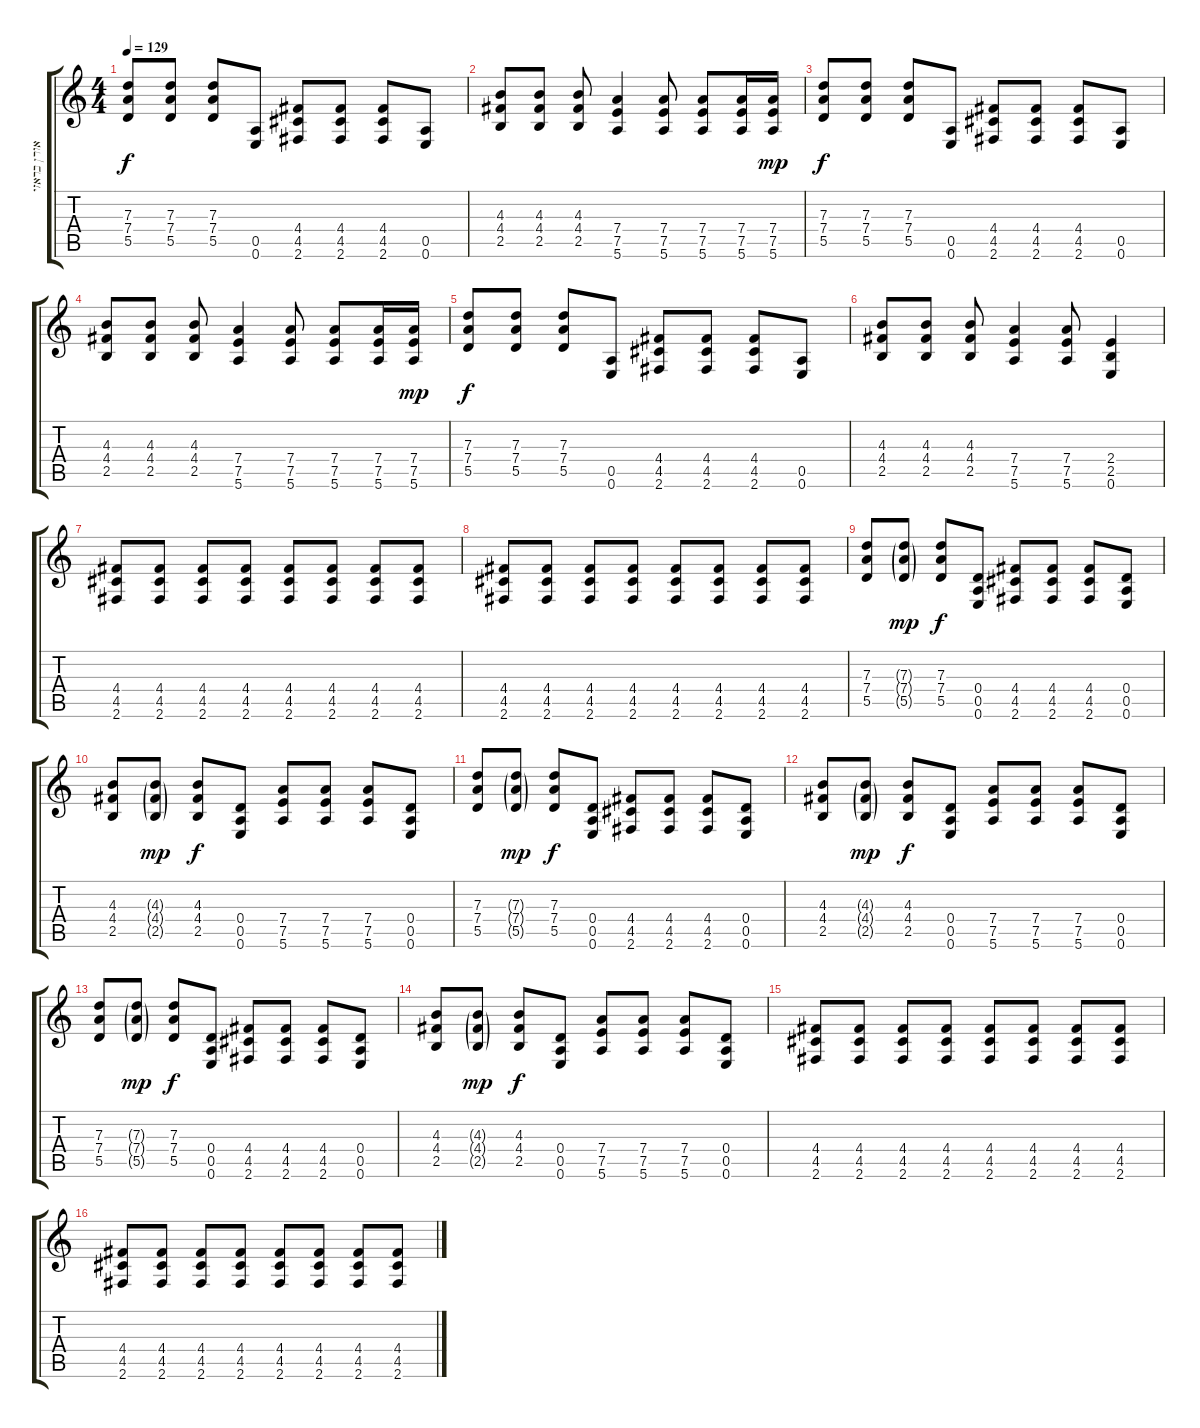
\track ("אורן בראזילאי - גיטרה" "אורן בראזי") {instrument overdrivenguitar}
\staff {score tabs}
\tuning (E4 B3 G3 D3 A2 E2) {hide}
\ts (4 4)
\tempo 129
\clef g2
\ks c
(7.3 7.4 5.5).8{dy f balance 2 instrument overdrivenguitar} (7.3 7.4 5.5).8 (7.3 7.4 5.5).8 (0.5 0.6).8 (4.4 4.5 2.6).8 (4.4 4.5 2.6).8 (4.4 4.5 2.6).8 (0.5 0.6).8 |
(4.3 4.4 2.5).8 (4.3 4.4 2.5).8 (4.3 4.4 2.5).8 (7.4 7.5 5.6).4 (7.4 7.5 5.6).8 (7.4 7.5 5.6).8 (7.4 7.5 5.6).16 (7.4 7.5 5.6).16{dy mp} |
(7.3 7.4 5.5).8{dy f} (7.3 7.4 5.5).8 (7.3 7.4 5.5).8 (0.5 0.6).8 (4.4 4.5 2.6).8 (4.4 4.5 2.6).8 (4.4 4.5 2.6).8 (0.5 0.6).8 |
(4.3 4.4 2.5).8 (4.3 4.4 2.5).8 (4.3 4.4 2.5).8 (7.4 7.5 5.6).4 (7.4 7.5 5.6).8 (7.4 7.5 5.6).8 (7.4 7.5 5.6).16 (7.4 7.5 5.6).16{dy mp} |
(7.3 7.4 5.5).8{dy f} (7.3 7.4 5.5).8 (7.3 7.4 5.5).8 (0.5 0.6).8 (4.4 4.5 2.6).8 (4.4 4.5 2.6).8 (4.4 4.5 2.6).8 (0.5 0.6).8 |
(4.3 4.4 2.5).8 (4.3 4.4 2.5).8 (4.3 4.4 2.5).8 (7.4 7.5 5.6).4 (7.4 7.5 5.6).8 (2.4 2.5 0.6).4{balance 8 instrument distortionguitar} |
(4.4 4.5 2.6).8{instrument distortionguitar} (4.4 4.5 2.6).8 (4.4 4.5 2.6).8 (4.4 4.5 2.6).8 (4.4 4.5 2.6).8 (4.4 4.5 2.6).8 (4.4 4.5 2.6).8 (4.4 4.5 2.6).8 |
(4.4 4.5 2.6).8 (4.4 4.5 2.6).8 (4.4 4.5 2.6).8 (4.4 4.5 2.6).8 (4.4 4.5 2.6).8 (4.4 4.5 2.6).8 (4.4 4.5 2.6).8 (4.4 4.5 2.6).8 |
(7.3 7.4 5.5).8 (7.3{g} 7.4{g} 5.5{g}).8{dy mp} (7.3 7.4 5.5).8{dy f} (0.4 0.5 0.6).8 (4.4 4.5 2.6).8 (4.4 4.5 2.6).8 (4.4 4.5 2.6).8 (0.4 0.5 0.6).8 |
(4.3 4.4 2.5).8 (4.3{g} 4.4{g} 2.5{g}).8{dy mp} (4.3 4.4 2.5).8{dy f} (0.4 0.5 0.6).8 (7.4 7.5 5.6).8 (7.4 7.5 5.6).8 (7.4 7.5 5.6).8 (0.4 0.5 0.6).8 |
(7.3 7.4 5.5).8 (7.3{g} 7.4{g} 5.5{g}).8{dy mp} (7.3 7.4 5.5).8{dy f} (0.4 0.5 0.6).8 (4.4 4.5 2.6).8 (4.4 4.5 2.6).8 (4.4 4.5 2.6).8 (0.4 0.5 0.6).8 |
(4.3 4.4 2.5).8 (4.3{g} 4.4{g} 2.5{g}).8{dy mp} (4.3 4.4 2.5).8{dy f} (0.4 0.5 0.6).8 (7.4 7.5 5.6).8 (7.4 7.5 5.6).8 (7.4 7.5 5.6).8 (0.4 0.5 0.6).8 |
(7.3 7.4 5.5).8 (7.3{g} 7.4{g} 5.5{g}).8{dy mp} (7.3 7.4 5.5).8{dy f} (0.4 0.5 0.6).8 (4.4 4.5 2.6).8 (4.4 4.5 2.6).8 (4.4 4.5 2.6).8 (0.4 0.5 0.6).8 |
(4.3 4.4 2.5).8 (4.3{g} 4.4{g} 2.5{g}).8{dy mp} (4.3 4.4 2.5).8{dy f} (0.4 0.5 0.6).8 (7.4 7.5 5.6).8 (7.4 7.5 5.6).8 (7.4 7.5 5.6).8 (0.4 0.5 0.6).8 |
(4.4 4.5 2.6).8 (4.4 4.5 2.6).8 (4.4 4.5 2.6).8 (4.4 4.5 2.6).8 (4.4 4.5 2.6).8 (4.4 4.5 2.6).8 (4.4 4.5 2.6).8 (4.4 4.5 2.6).8 |
(4.4 4.5 2.6).8 (4.4 4.5 2.6).8 (4.4 4.5 2.6).8 (4.4 4.5 2.6).8 (4.4 4.5 2.6).8 (4.4 4.5 2.6).8 (4.4 4.5 2.6).8 (4.4 4.5 2.6).8
